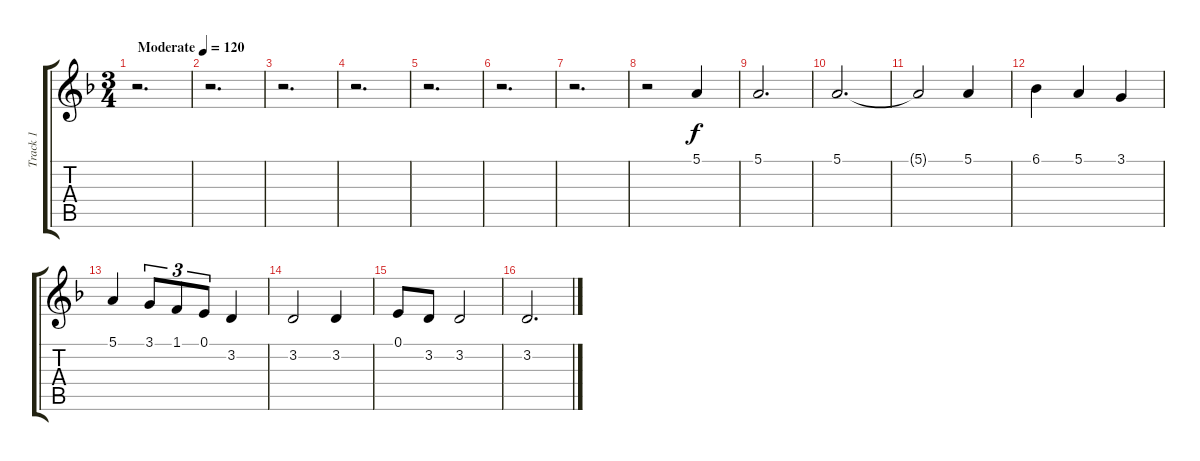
\track ("Track 1" "Track 1") {instrument cello}
\staff {score tabs}
\tuning (E4 B3 G3 D3 A2 E2) {hide}
\ts (3 4)
\tempo (120 "Moderate")
\clef g2
\ks dminor
r.2{d dy f instrument cello} |
r.2{d} |
r.2{d} |
r.2{d} |
r.2{d} |
r.2{d} |
r.2{d} |
r.2 5.1.4 |
5.1.2{d} |
5.1.2{d} |
5.1{t}.2 5.1.4 |
6.1.4 5.1.4 3.1.4 |
5.1.4 3.1.8{tu (3 2)} 1.1.8{tu (3 2)} 0.1.8{tu (3 2)} 3.2.4 |
3.2.2 3.2.4 |
0.1.8 3.2.8 3.2.2 |
3.2.2{d}
